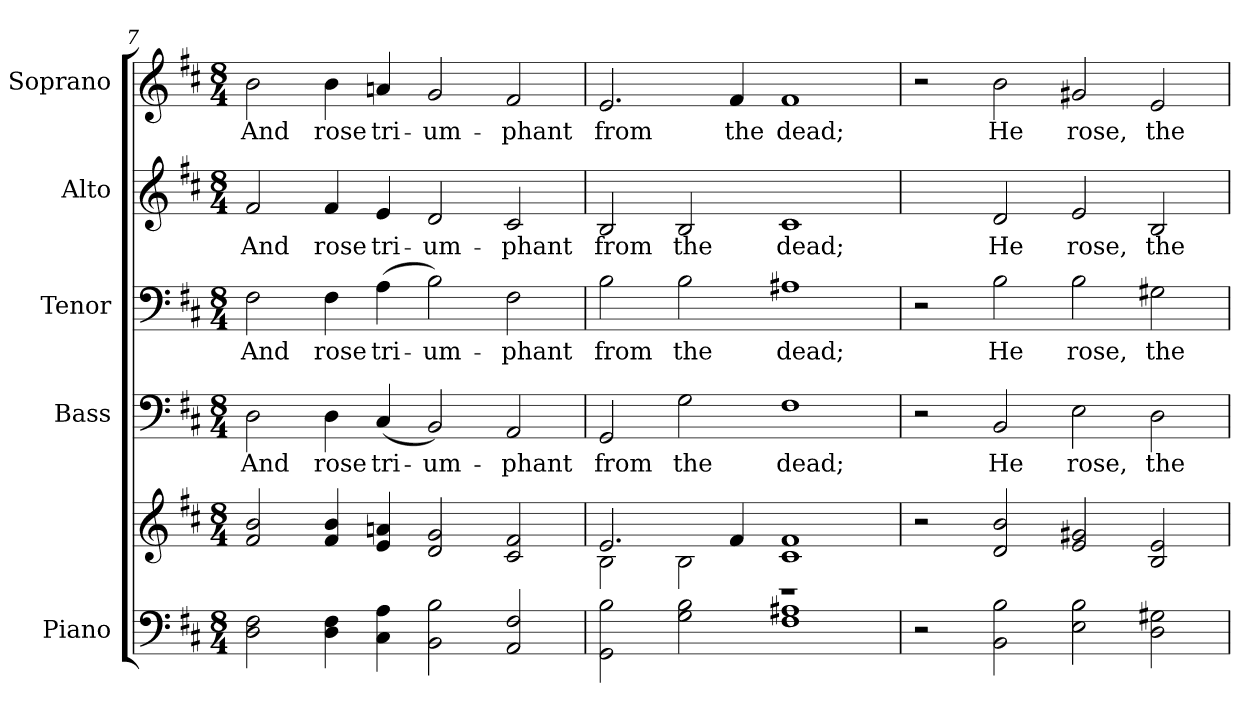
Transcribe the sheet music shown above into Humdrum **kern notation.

**kern	**kern	**kern	**text	**kern	**text	**kern	**text	**kern	**text
*part5	*part5	*part4	*part4	*part3	*part3	*part2	*part2	*part1	*part1
*staff6	*staff5	*staff4	*staff4	*staff3	*staff3	*staff2	*staff2	*staff1	*staff1
*I"Piano	*	*I"Bass	*	*I"Tenor	*	*I"Alto	*	*I"Soprano	*
*I'Pno.	*	*I'B.	*	*I'T.	*	*I'A.	*	*I'S.	*
!!LO:PB:g=z
*clefF4	*clefG2	*clefF4	*	*clefF4	*	*clefG2	*	*clefG2	*
*k[f#c#]	*k[f#c#]	*k[f#c#]	*	*k[f#c#]	*	*k[f#c#]	*	*k[f#c#]	*
*D:	*D:	*D:	*	*D:	*	*D:	*	*D:	*
*M8/4	*M8/4	*M8/4	*	*M8/4	*	*M8/4	*	*M8/4	*
=7	=7	=7	=7	=7	=7	=7	=7	=7	=7
!	!	!	!LO:LY:b:color=#000000	!	!	!	!	!	!
!	!	!	!	!	!LO:LY:b:color=#000000	!	!	!	!
!	!	!	!	!	!	!	!LO:LY:b:color=#000000	!	!
!	!	!	!	!	!	!	!	!	!LO:LY:b:color=#000000
2Di\ 2F#i	2f#i/ 2bi	2Di\	And	2F#i\	And	2f#i/	And	2bi\	And
!	!	!	!LO:LY:b:color=#000000	!	!	!	!	!	!
!	!	!	!	!	!LO:LY:b:color=#000000	!	!	!	!
!	!	!	!	!	!	!	!LO:LY:b:color=#000000	!	!
!	!	!	!	!	!	!	!	!	!LO:LY:b:color=#000000
4Di\ 4F#i	4f#i/ 4bi	4Di\	rose	4F#i\	rose	4f#i/	rose	4bi\	rose
!	!	!	!LO:LY:b:color=#000000	!	!	!	!	!	!
!	!	!	!	!	!LO:LY:b:color=#000000	!	!	!	!
!	!	!	!	!	!	!	!LO:LY:b:color=#000000	!	!
!	!	!	!	!	!	!	!	!	!LO:LY:b:color=#000000
4C#i\ 4Ai	4ei/ 4ani	(4C#i/	tri-	(4Ai\	tri-	4ei/	tri-	4ani/	tri-
!	!	!	!LO:LY:b:color=#000000	!	!	!	!	!	!
!	!	!	!	!	!LO:LY:b:color=#000000	!	!	!	!
!	!	!	!	!	!	!	!LO:LY:b:color=#000000	!	!
!	!	!	!	!	!	!	!	!	!LO:LY:b:color=#000000
2BBi\ 2Bi	2di/ 2gi	2BBi/)	-um-	2Bi\)	-um-	2di/	-um-	2gi/	-um-
!	!	!	!LO:LY:b:color=#000000	!	!	!	!	!	!
!	!	!	!	!	!LO:LY:b:color=#000000	!	!	!	!
!	!	!	!	!	!	!	!LO:LY:b:color=#000000	!	!
!	!	!	!	!	!	!	!	!	!LO:LY:b:color=#000000
2AAi/ 2F#i	2c#i/ 2f#i	2AAi/	-phant	2F#i\	-phant	2c#i/	-phant	2f#i/	-phant
=8	=8	=8	=8	=8	=8	=8	=8	=8	=8
*	*^	*	*	*	*	*	*	*	*
!	!	!	!	!LO:LY:b:color=#000000	!	!	!	!	!	!
!	!	!	!	!	!	!LO:LY:b:color=#000000	!	!	!	!
!	!	!	!	!	!	!	!	!LO:LY:b:color=#000000	!	!
!	!	!	!	!	!	!	!	!	!	!LO:LY:b:color=#000000
2GGi\ 2Bi	2.ei/	2Bi\	2GGi/	from	2Bi\	from	2Bi/	from	2.ei/	from
!	!	!	!	!LO:LY:b:color=#000000	!	!	!	!	!	!
!	!	!	!	!	!	!LO:LY:b:color=#000000	!	!	!	!
!	!	!	!	!	!	!	!	!LO:LY:b:color=#000000	!	!
2Gi\ 2Bi	.	2Bi\	2Gi\	the	2Bi\	the	2Bi/	the	.	.
!	!	!	!	!	!	!	!	!	!	!LO:LY:b:color=#000000
.	4f#i/	.	.	.	.	.	.	.	4f#i/	the
!	!	!	!	!LO:LY:b:color=#000000	!	!	!	!	!	!
!	!	!	!	!	!	!LO:LY:b:color=#000000	!	!	!	!
!	!	!	!	!	!	!	!	!LO:LY:b:color=#000000	!	!
!	!	!	!	!	!	!	!	!	!	!LO:LY:b:color=#000000
1F#i 1A#Xi	1c#i 1f#i	1r	1F#i	dead;	1A#Xi	dead;	1c#i	dead;	1f#i	dead;
*	*v	*v	*	*	*	*	*	*	*	*
!!LO:PB:g=z
=9	=9	=9	=9	=9	=9	=9	=9	=9	=9
2r	2r	2r	.	2r	.	2ryy	.	2r	.
!	!	!	!LO:LY:b:color=#000000	!	!	!	!	!	!
!	!	!	!	!	!LO:LY:b:color=#000000	!	!	!	!
!	!	!	!	!	!	!	!LO:LY:b:color=#000000	!	!
!	!	!	!	!	!	!	!	!	!LO:LY:b:color=#000000
2BBi\ 2Bi	2di/ 2bi	2BBi/	He	2Bi\	He	2di/	He	2bi\	He
!	!	!	!LO:LY:b:color=#000000	!	!	!	!	!	!
!	!	!	!	!	!LO:LY:b:color=#000000	!	!	!	!
!	!	!	!	!	!	!	!LO:LY:b:color=#000000	!	!
!	!	!	!	!	!	!	!	!	!LO:LY:b:color=#000000
2Ei\ 2Bi	2ei/ 2g#Xi	2Ei\	rose,	2Bi\	rose,	2ei/	rose,	2g#Xi/	rose,
!	!	!	!LO:LY:b:color=#000000	!	!	!	!	!	!
!	!	!	!	!	!LO:LY:b:color=#000000	!	!	!	!
!	!	!	!	!	!	!	!LO:LY:b:color=#000000	!	!
!	!	!	!	!	!	!	!	!	!LO:LY:b:color=#000000
2Di\ 2G#Xi	2Bi/ 2ei	2Di\	the	2G#Xi\	the	2Bi/	the	2ei/	the
=	=	=	=	=	=	=	=	=	=
*-	*-	*-	*-	*-	*-	*-	*-	*-	*-
